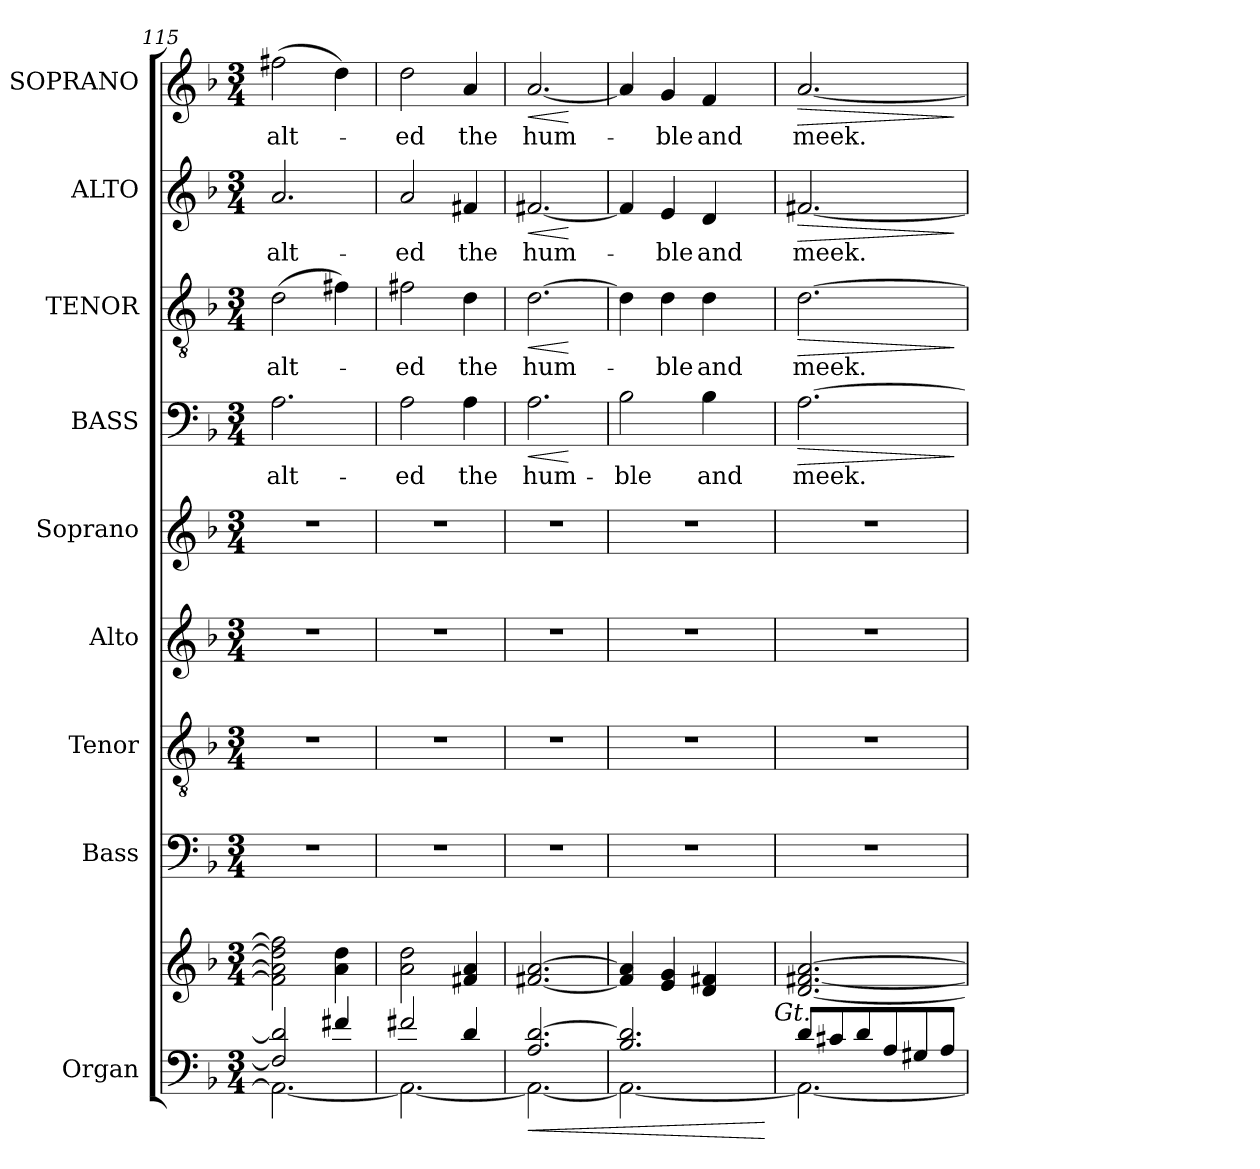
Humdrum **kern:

**kern	**kern	**dynam	**kern	**kern	**kern	**kern	**kern	**text	**dynam	**kern	**text	**dynam	**kern	**text	**dynam	**kern	**text	**dynam
*part9	*part9	*part9	*part8	*part7	*part6	*part5	*part4	*part4	*part4	*part3	*part3	*part3	*part2	*part2	*part2	*part1	*part1	*part1
*staff10	*staff9	*staff9/10	*staff8	*staff7	*staff6	*staff5	*staff4	*staff4	*staff4	*staff3	*staff3	*staff3	*staff2	*staff2	*staff2	*staff1	*staff1	*staff1
*I"Organ	*	*	*I"Bass	*I"Tenor	*I"Alto	*I"Soprano	*I"BASS	*	*	*I"TENOR	*	*	*I"ALTO	*	*	*I"SOPRANO	*	*
*I'Org.	*	*	*I'B.	*I'T.	*I'A.	*I'S.	*I'B.	*	*	*I'T.	*	*	*I'A.	*	*	*I'S.	*	*
*clefF4	*clefG2	*	*clefF4	*clefGv2	*clefG2	*clefG2	*clefF4	*	*	*clefGv2	*	*	*clefG2	*	*	*clefG2	*	*
*	*	*	*	*ITrd7c12	*	*	*	*	*	*ITrd7c12	*	*	*	*	*	*	*	*
*k[b-]	*k[b-]	*	*k[b-]	*k[b-]	*k[b-]	*k[b-]	*k[b-]	*	*	*k[b-]	*	*	*k[b-]	*	*	*k[b-]	*	*
*F:	*F:	*	*F:	*F:	*F:	*F:	*F:	*	*	*F:	*	*	*F:	*	*	*F:	*	*
*M3/4	*M3/4	*	*M3/4	*M3/4	*M3/4	*M3/4	*M3/4	*	*	*M3/4	*	*	*M3/4	*	*	*M3/4	*	*
=115	=115	=115	=115	=115	=115	=115	=115	=115	=115	=115	=115	=115	=115	=115	=115	=115	=115	=115
*^	*	*	*	*	*	*	*	*	*	*	*	*	*	*	*	*	*	*
!	!	!	!	!LO:N:vis=1	!LO:N:vis=1	!LO:N:vis=1	!LO:N:vis=1	!	!	!	!	!	!	!	!	!	!	!	!
!	!	!	!	!	!	!	!	!	!LO:LY:b:color=#000000	!	!	!	!	!	!	!	!	!	!
!	!	!	!	!	!	!	!	!	!	!	!	!LO:LY:b:color=#000000	!	!	!	!	!	!	!
!	!	!	!	!	!	!	!	!	!	!	!	!	!	!	!LO:LY:b:color=#000000	!	!	!	!
!	!	!	!	!	!	!	!	!	!	!	!	!	!	!	!	!	!	!LO:LY:b:color=#000000	!
2F#i/] 2di]	2.AAi\_	2f#i\] 2ai] 2ddi] 2ff#i]	.	2.r	2.r	2.r	2.r	2.Ai\	-alt-	.	(2Di\	-alt-	.	2.ai/	-alt-	.	(2ff#Xi\	-alt-	.
4f#Xi/	.	4ai\ 4ddi	.	.	.	.	.	.	.	.	4F#Xi\)	.	.	.	.	.	4ddi\)	.	.
=116	=116	=116	=116	=116	=116	=116	=116	=116	=116	=116	=116	=116	=116	=116	=116	=116	=116	=116	=116
!	!	!	!	!LO:N:vis=1	!LO:N:vis=1	!LO:N:vis=1	!LO:N:vis=1	!	!	!	!	!	!	!	!	!	!	!	!
!	!	!	!	!	!	!	!	!	!LO:LY:b:color=#000000	!	!	!	!	!	!	!	!	!	!
!	!	!	!	!	!	!	!	!	!	!	!	!LO:LY:b:color=#000000	!	!	!	!	!	!	!
!	!	!	!	!	!	!	!	!	!	!	!	!	!	!	!LO:LY:b:color=#000000	!	!	!	!
!	!	!	!	!	!	!	!	!	!	!	!	!	!	!	!	!	!	!LO:LY:b:color=#000000	!
2f#Xi/	2.AAi\_	2ai\ 2ddi	.	2.r	2.r	2.r	2.r	2Ai\	-ed	.	2F#Xi\	-ed	.	2ai/	-ed	.	2ddi\	-ed	.
!	!	!	!	!	!	!	!	!	!LO:LY:b:color=#000000	!	!	!	!	!	!	!	!	!	!
!	!	!	!	!	!	!	!	!	!	!	!	!LO:LY:b:color=#000000	!	!	!	!	!	!	!
!	!	!	!	!	!	!	!	!	!	!	!	!	!	!	!LO:LY:b:color=#000000	!	!	!	!
!	!	!	!	!	!	!	!	!	!	!	!	!	!	!	!	!	!	!LO:LY:b:color=#000000	!
4di/	.	4f#Xi/ 4ai	.	.	.	.	.	4Ai\	the	.	4Di\	the	.	4f#Xi/	the	.	4ai/	the	.
=117	=117	=117	=117	=117	=117	=117	=117	=117	=117	=117	=117	=117	=117	=117	=117	=117	=117	=117	=117
!	!	!	!LO:HP:b=2	!LO:N:vis=1	!LO:N:vis=1	!LO:N:vis=1	!LO:N:vis=1	!	!	!	!	!	!	!	!	!	!	!	!
!	!	!	!	!	!	!	!	!	!LO:LY:b:color=#000000	!LO:HP:b	!	!	!	!	!	!	!	!	!
!	!	!	!	!	!	!	!	!	!	!	!	!LO:LY:b:color=#000000	!LO:HP:b	!	!	!	!	!	!
!	!	!	!	!	!	!	!	!	!	!	!	!	!	!	!LO:LY:b:color=#000000	!LO:HP:b	!	!	!
!	!	!	!	!	!	!	!	!	!	!	!	!	!	!	!	!	!	!LO:LY:b:color=#000000	!LO:HP:b
2.Ai/ [2.di	2.AAi\_	[2.f#Xi/ [2.ai	<	2.r	2.r	2.r	2.r	2.Ai\	hum-	<	[2.Di\	hum-	<	[2.f#Xi/	hum-	<	[2.ai/	hum-	<
*v	*v	*	*	*	*	*	*	*	*	*	*	*	*	*	*	*	*	*	*
.	.	.	.	.	.	.	.	.	[	.	.	[	.	.	[	.	.	[
!!LO:PB:g=z
=118	=118	=118	=118	=118	=118	=118	=118	=118	=118	=118	=118	=118	=118	=118	=118	=118	=118	=118
*^	*	*	*	*	*	*	*	*	*	*	*	*	*	*	*	*	*	*
!	!	!	!	!LO:N:vis=1	!LO:N:vis=1	!LO:N:vis=1	!LO:N:vis=1	!	!	!	!	!	!	!	!	!	!	!	!
!	!	!	!	!	!	!	!	!	!LO:LY:b:color=#000000	!	!	!	!	!	!	!	!	!	!
*	*^	*	*	*	*	*	*	*	*	*	*	*	*	*	*	*	*	*	*
2.B-i/ 2.di]	2.AAi\_	2ryy	4f#i/] 4ai]	.	2.r	2.r	2.r	2.r	2B-i\	-ble	.	4Di\]	.	.	4f#i/]	.	.	4ai/]	.	.
!	!	!	!	!	!	!	!	!	!	!	!	!	!LO:LY:b:color=#000000	!	!	!	!	!	!	!
!	!	!	!	!	!	!	!	!	!	!	!	!	!	!	!	!LO:LY:b:color=#000000	!	!	!	!
!	!	!	!	!	!	!	!	!	!	!	!	!	!	!	!	!	!	!	!LO:LY:b:color=#000000	!
.	.	.	4ei/ 4gi	.	.	.	.	.	.	.	.	4Di\	-ble	.	4ei/	-ble	.	4gi/	-ble	.
!	!	!	!	!	!	!	!	!	!	!LO:LY:b:color=#000000	!	!	!	!	!	!	!	!	!	!
!	!	!	!	!	!	!	!	!	!	!	!	!	!LO:LY:b:color=#000000	!	!	!	!	!	!	!
!	!	!	!	!	!	!	!	!	!	!	!	!	!	!	!	!LO:LY:b:color=#000000	!	!	!	!
!	!	!	!	!	!	!	!	!	!	!	!	!	!	!	!	!	!	!	!LO:LY:b:color=#000000	!
.	.	8ryy	4di/ 4f#Xi	.	.	.	.	.	4B-i\	and	.	4Di\	and	.	4di/	and	.	4fi/	and	.
.	.	16ryy	.	.	.	.	.	.	.	.	.	.	.	.	.	.	.	.	.	.
.	.	32ryy	.	.	.	.	.	.	.	.	.	.	.	.	.	.	.	.	.	.
.	.	64ryy	.	.	.	.	.	.	.	.	.	.	.	.	.	.	.	.	.	.
.	.	128...ryy	.	.	.	.	.	.	.	.	.	.	.	.	.	.	.	.	.	.
!	!	!LO:TX:a:i:t=Gt.	!	!	!	!	!	!	!	!	!	!	!	!	!	!	!	!	!	!
.	.	1024ryy	.	.	.	.	.	.	.	.	.	.	.	.	.	.	.	.	.	.
.	.	.	.	[	.	.	.	.	.	.	.	.	.	.	.	.	.	.	.	.
=119	=119	=119	=119	=119	=119	=119	=119	=119	=119	=119	=119	=119	=119	=119	=119	=119	=119	=119	=119	=119
!	!	!	!	!	!LO:N:vis=1	!LO:N:vis=1	!LO:N:vis=1	!LO:N:vis=1	!	!	!	!	!	!	!	!	!	!	!	!
*	*v	*v	*	*	*	*	*	*	*	*	*	*	*	*	*	*	*	*	*	*
*	*^	*	*	*	*	*	*	*	*	*	*	*	*	*	*	*	*	*	*
!	!	!	!	!	!	!	!	!	!	!LO:LY:b:color=#000000	!LO:HP:b	!	!	!	!	!	!	!	!	!
*	*v	*v	*	*	*	*	*	*	*	*	*	*	*	*	*	*	*	*	*	*
*	*^	*	*	*	*	*	*	*	*	*	*	*	*	*	*	*	*	*	*
!	!	!	!	!	!	!	!	!	!	!	!	!	!LO:LY:b:color=#000000	!LO:HP:b	!	!	!	!	!	!
*	*v	*v	*	*	*	*	*	*	*	*	*	*	*	*	*	*	*	*	*	*
*	*^	*	*	*	*	*	*	*	*	*	*	*	*	*	*	*	*	*	*
!	!	!	!	!	!	!	!	!	!	!	!	!	!	!	!	!LO:LY:b:color=#000000	!LO:HP:b	!	!	!
*	*v	*v	*	*	*	*	*	*	*	*	*	*	*	*	*	*	*	*	*	*
*	*^	*	*	*	*	*	*	*	*	*	*	*	*	*	*	*	*	*	*
!	!	!	!	!	!	!	!	!	!	!	!	!	!	!	!	!	!	!	!LO:LY:b:color=#000000	!LO:HP:b
*	*v	*v	*	*	*	*	*	*	*	*	*	*	*	*	*	*	*	*	*	*
8di/L	2.AAi\_	[2.di/ [2.f#Xi [2.ai	.	2.r	2.r	2.r	2.r	[2.Ai\	meek.	>	[2.Di\	meek.	>	[2.f#Xi/	meek.	>	[2.ai/	meek.	>
8c#Xi/	.	.	.	.	.	.	.	.	.	.	.	.	.	.	.	.	.	.	.
8di/	.	.	.	.	.	.	.	.	.	.	.	.	.	.	.	.	.	.	.
8Ai/	.	.	.	.	.	.	.	.	.	.	.	.	.	.	.	.	.	.	.
8G#Xi/	.	.	.	.	.	.	.	.	.	.	.	.	.	.	.	.	.	.	.
8Ai/J	.	.	.	.	.	.	.	.	.	.	.	.	.	.	.	.	.	.	.
*v	*v	*	*	*	*	*	*	*	*	*	*	*	*	*	*	*	*	*	*
.	.	.	.	.	.	.	.	.	]	.	.	]	.	.	]	.	.	]
=	=	=	=	=	=	=	=	=	=	=	=	=	=	=	=	=	=	=
*-	*-	*-	*-	*-	*-	*-	*-	*-	*-	*-	*-	*-	*-	*-	*-	*-	*-	*-
